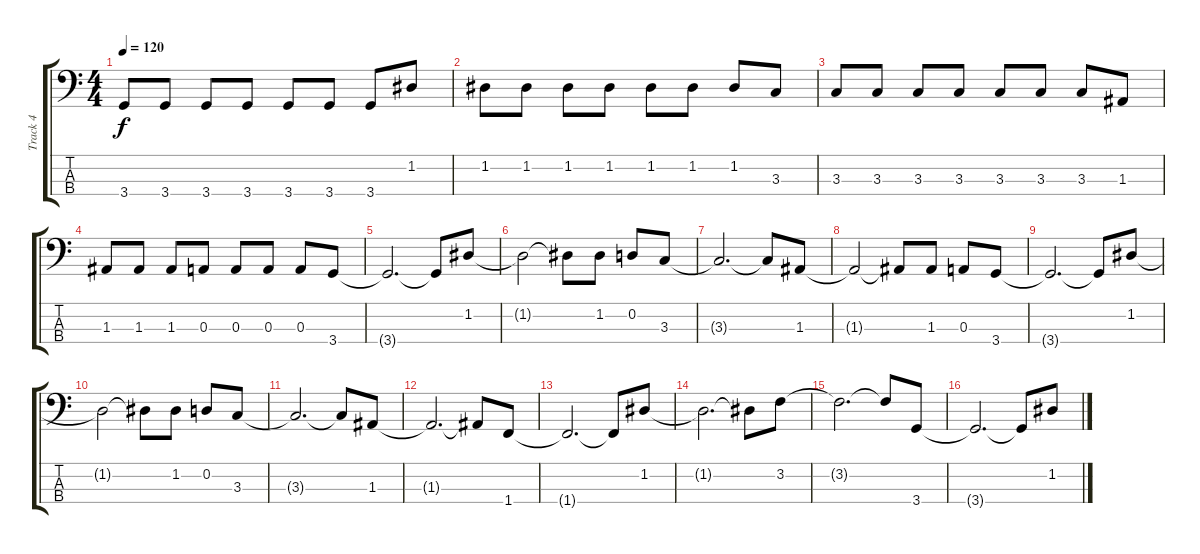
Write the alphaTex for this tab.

\track ("Track 4" "Track 4") {instrument electricbassfinger}
\staff {score tabs}
\tuning (G2 D2 A1 E1) {hide}
\ts (4 4)
\tempo 120
\clef f4
\ks c
3.4.8{dy f} 3.4.8 3.4.8 3.4.8 3.4.8 3.4.8 3.4.8 1.2.8 |
1.2.8 1.2.8 1.2.8 1.2.8 1.2.8 1.2.8 1.2.8 3.3.8 |
3.3.8 3.3.8 3.3.8 3.3.8 3.3.8 3.3.8 3.3.8 1.3.8 |
1.3.8 1.3.8 1.3.8 0.3.8 0.3.8 0.3.8 0.3.8 3.4.8 |
3.4{t}.2{d} 3.4{t}.8 1.2.8 |
1.2{t}.2 1.2{t}.8 1.2.8 0.2.8 3.3.8 |
3.3{t}.2{d} 3.3{t}.8 1.3.8 |
1.3{t}.2 1.3{t}.8 1.3.8 0.3.8 3.4.8 |
3.4{t}.2{d} 3.4{t}.8 1.2.8 |
1.2{t}.2 1.2{t}.8 1.2.8 0.2.8 3.3.8 |
3.3{t}.2{d} 3.3{t}.8 1.3.8 |
1.3{t}.2{d} 1.3{t}.8 1.4.8 |
1.4{t}.2{d} 1.4{t}.8 1.2.8 |
1.2{t}.2{d} 1.2{t}.8 3.2.8 |
3.2{t}.2{d} 3.2{t}.8 3.4.8 |
3.4{t}.2{d} 3.4{t}.8 1.2.8
